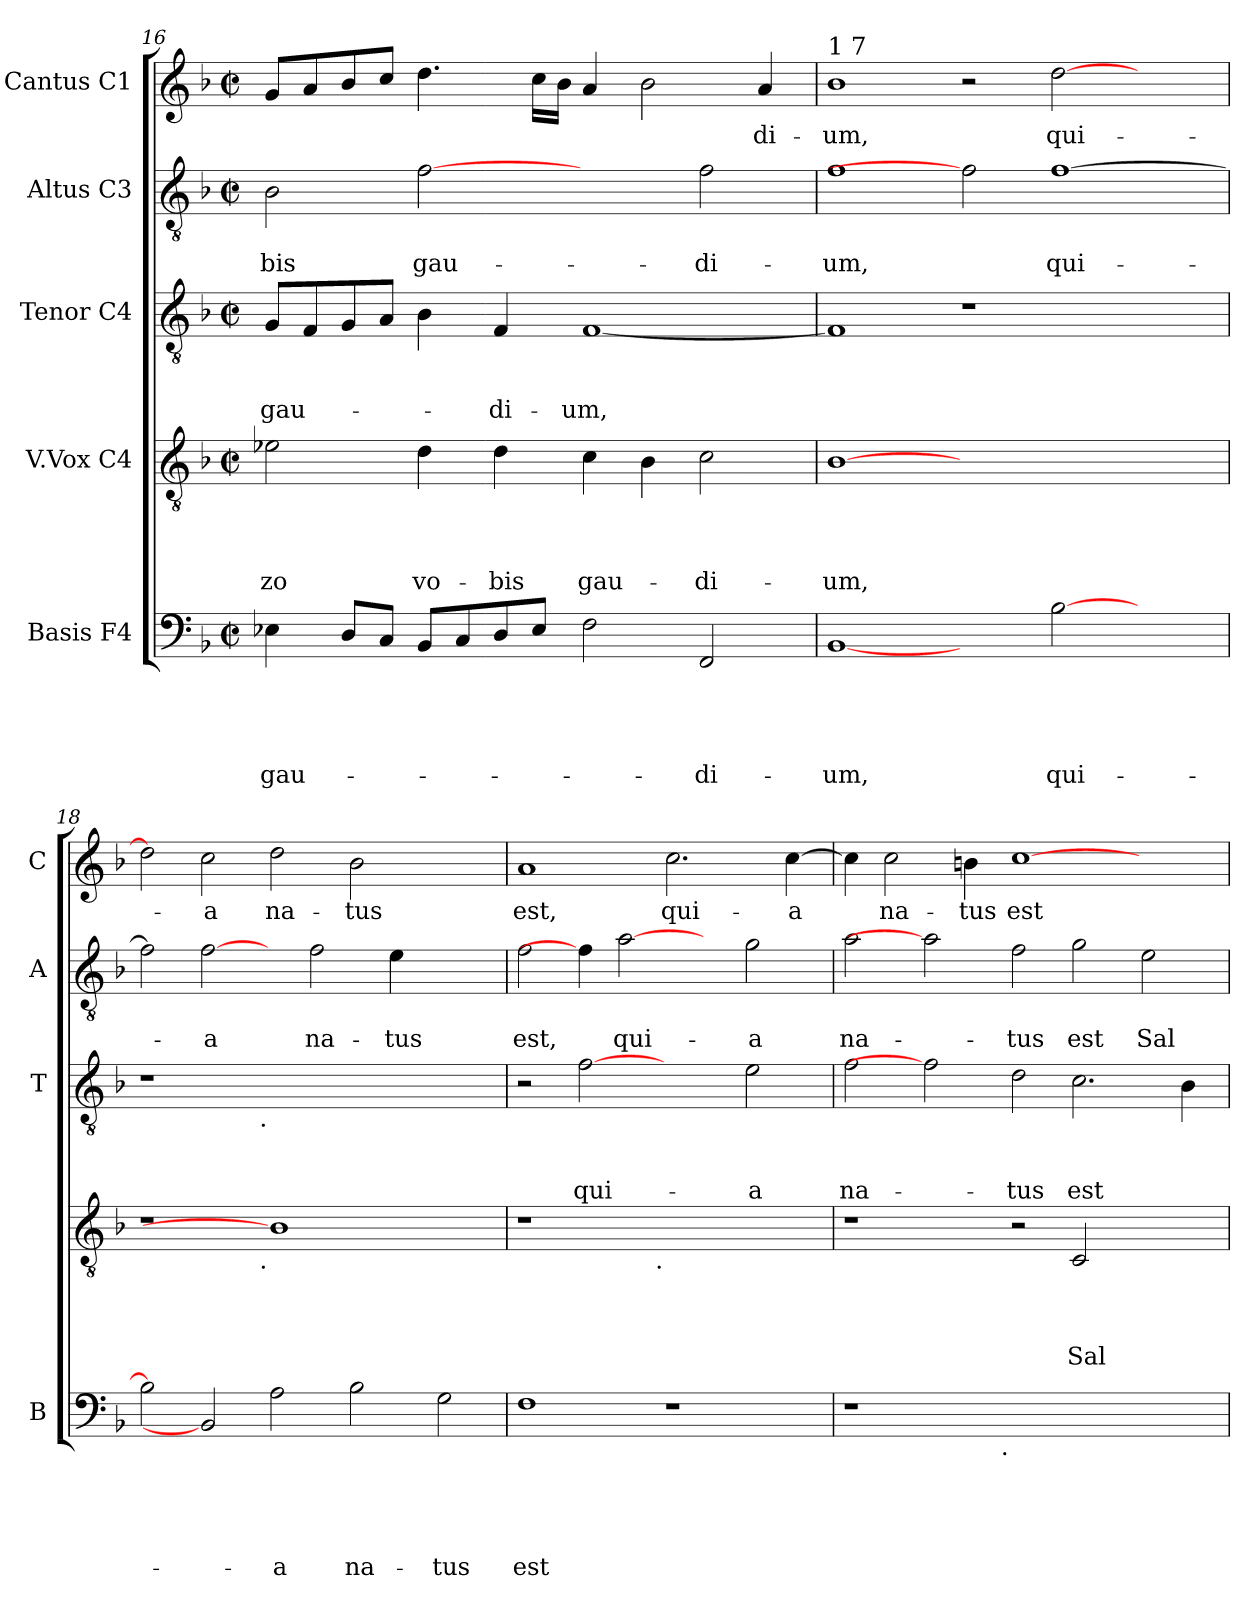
**kern	**text	**text	**text	**text	**text	**kern	**text	**text	**text	**text	**kern	**text	**text	**text	**kern	**text	**text	**kern	**text
*part5	*part5	*part5	*part5	*part5	*part5	*part4	*part4	*part4	*part4	*part4	*part3	*part3	*part3	*part3	*part2	*part2	*part2	*part1	*part1
*staff5	*staff5	*staff5	*staff5	*staff5	*staff5	*staff4	*staff4	*staff4	*staff4	*staff4	*staff3	*staff3	*staff3	*staff3	*staff2	*staff2	*staff2	*staff1	*staff1
*I"Basis F4	*	*	*	*	*	*I"V.Vox C4	*	*	*	*	*I"Tenor C4	*	*	*	*I"Altus C3	*	*	*I"Cantus C1	*
*I'B	*	*	*	*	*	*	*	*	*	*	*I'T	*	*	*	*I'A	*	*	*I'C	*
*clefF4	*	*	*	*	*	*clefGv2	*	*	*	*	*clefGv2	*	*	*	*clefGv2	*	*	*clefG2	*
*k[b-]	*	*	*	*	*	*k[b-]	*	*	*	*	*k[b-]	*	*	*	*k[b-]	*	*	*k[b-]	*
*F:	*	*	*	*	*	*F:	*	*	*	*	*F:	*	*	*	*F:	*	*	*F:	*
*M2/2	*	*	*	*	*	*M2/2	*	*	*	*	*M2/2	*	*	*	*M2/2	*	*	*M2/2	*
*met(c|)	*	*	*	*	*	*met(c|)	*	*	*	*	*met(c|)	*	*	*	*met(c|)	*	*	*met(c|)	*
=16	=16	=16	=16	=16	=16	=16	=16	=16	=16	=16	=16	=16	=16	=16	=16	=16	=16	=16	=16
!	!	!	!	!	!LO:LY:b	!	!	!	!	!LO:LY:b	!	!	!	!LO:LY:b	!	!	!LO:LY:b	!	!
4E-X\	.	.	.	.	gau-	2e-X\	.	.	.	-zo	8G/L	.	.	gau-	2B-\	.	-bis	8g/L	.
.	.	.	.	.	.	.	.	.	.	.	8F/	.	.	.	.	.	.	8a/	.
8D/L	.	.	.	.	.	.	.	.	.	.	8G/	.	.	.	.	.	.	8b-/	.
8C/J	.	.	.	.	.	.	.	.	.	.	8A/J	.	.	.	.	.	.	8cc/J	.
!	!	!	!	!	!	!	!	!	!	!LO:LY:b	!	!	!	!	!	!	!LO:LY:b	!	!
8BB-/L	.	.	.	.	.	4d\	.	.	.	vo-	4B-\	.	.	.	[2f	.	gau-	4.dd\	.
8C/	.	.	.	.	.	.	.	.	.	.	.	.	.	.	.	.	.	.	.
!	!	!	!	!	!	!	!	!	!	!LO:LY:b	!	!	!	!LO:LY:b	!	!	!	!	!
8D/	.	.	.	.	.	4d\	.	.	.	-bis	4F/	.	.	-di-	.	.	.	.	.
8E-/J	.	.	.	.	.	.	.	.	.	.	.	.	.	.	.	.	.	16cc\LL	.
.	.	.	.	.	.	.	.	.	.	.	.	.	.	.	.	.	.	16b-\JJ	.
!	!	!	!	!	!	!	!	!	!	!LO:LY:b	!	!	!	!LO:LY:b	!	!	!	!	!
2F\	.	.	.	.	.	4c\	.	.	.	gau-	[<1F	.	.	-um,	2ryy	.	.	4a/	.
.	.	.	.	.	.	4B-\	.	.	.	.	.	.	.	.	.	.	.	2b-\	.
!	!	!	!	!	!LO:LY:b	!	!	!	!	!LO:LY:b	!	!	!	!	!	!	!LO:LY:b	!	!
2FF/	.	.	.	.	-di-	2c\	.	.	.	-di-	.	.	.	.	2f\	.	-di-	.	.
!	!	!	!	!	!	!	!	!	!	!	!	!	!	!	!	!	!	!	!LO:LY:b
.	.	.	.	.	.	.	.	.	.	.	.	.	.	.	.	.	.	4a/	-di-
!!LO:LB:g=z
=17	=17	=17	=17	=17	=17	=17	=17	=17	=17	=17	=17	=17	=17	=17	=17	=17	=17	=17	=17
!	!	!	!	!	!	!	!	!	!	!	!	!	!	!	!	!	!	!LO:TX:a:t=1 7	!
!	!	!	!	!	!LO:LY:b	!	!	!	!	!LO:LY:b	!	!	!	!	!	!	!LO:LY:b	!	!LO:LY:b
[1BB-	.	.	.	.	-um,	[1B-	.	.	.	-um,	1F]	.	.	.	1f	.	-um,	1b-	-um,
2ryy	.	.	.	.	.	1.ryy	.	.	.	.	1r	.	.	.	2f]	.	.	2r	.
!	!	!	!	!	!LO:LY:b	!	!	!	!	!	!	!	!	!	!	!	!LO:LY:b	!	!LO:LY:b
[>2B-\	.	.	.	.	qui-	.	.	.	.	.	.	.	.	.	[>1f	.	qui-	[>2dd\	qui-
2ryy	.	.	.	.	.	.	.	.	.	.	2ryy	.	.	.	.	.	.	2ryy	.
=18	=18	=18	=18	=18	=18	=18	=18	=18	=18	=18	=18	=18	=18	=18	=18	=18	=18	=18	=18
*	*	*	*	*	*	*^	*	*	*	*	*^	*	*	*	*	*	*	*	*
2B-\]	.	.	.	.	.	1r	2ryy	.	.	.	.	1r	2ryy	.	.	.	2f\]	.	.	2dd\]	.
!	!	!	!	!	!	!	!	!	!	!	!	!	!	!	!	!	!	!	!LO:LY:b	!	!LO:LY:b
2BB-]	.	.	.	.	.	.	4...ryy	.	.	.	.	.	4...ryy	.	.	.	[2f\	.	-a	2cc\	-a
!	!	!	!	!	!	!	!	!	!	!	!	!	!LO:TX:b:t=.	!	!	!	!	!	!	!	!
!	!	!	!	!	!	!	!LO:TX:b:t=.	!	!	!	!	!	!	!	!	!	!	!	!	!	!
.	.	.	.	.	.	.	1ryy	.	.	.	.	.	1ryy	.	.	.	.	.	.	.	.
!	!	!	!	!	!LO:LY:b	!	!	!	!	!	!	!	!	!	!	!	!	!	!	!	!LO:LY:b
2A\	.	.	.	.	-a	1B-]	.	.	.	.	.	1.ryy	.	.	.	.	4ryy	.	.	2dd\	na-
!	!	!	!	!	!	!	!	!	!	!	!	!	!	!	!	!	!	!	!LO:LY:b	!	!
.	.	.	.	.	.	.	.	.	.	.	.	.	.	.	.	.	2f\	.	na-	.	.
!	!	!	!	!	!LO:LY:b	!	!	!	!	!	!	!	!	!	!	!	!	!	!	!	!LO:LY:b
2B-\	.	.	.	.	na-	.	.	.	.	.	.	.	.	.	.	.	.	.	.	2b-\	-tus
!	!	!	!	!	!	!	!	!	!	!	!	!	!	!	!	!	!	!	!LO:LY:b	!	!
.	.	.	.	.	.	.	.	.	.	.	.	.	.	.	.	.	4e\	.	-tus	.	.
.	.	.	.	.	.	.	2ryy	.	.	.	.	.	2ryy	.	.	.	.	.	.	.	.
!	!	!	!	!	!LO:LY:b	!	!	!	!	!	!	!	!	!	!	!	!	!	!	!	!
2G\	.	.	.	.	-tus	2ryy	.	.	.	.	.	.	.	.	.	.	2ryy	.	.	2ryy	.
.	.	.	.	.	.	.	32ryy	.	.	.	.	.	32ryy	.	.	.	.	.	.	.	.
=19	=19	=19	=19	=19	=19	=19	=19	=19	=19	=19	=19	=19	=19	=19	=19	=19	=19	=19	=19	=19	=19
!	!	!	!	!	!LO:LY:b	!	!	!	!	!	!	!	!	!	!	!	!	!	!LO:LY:b	!	!LO:LY:b
*	*	*	*	*	*	*	*	*	*	*	*	*v	*v	*	*	*	*	*	*	*	*
1F	.	.	.	.	est	1r	2ryy	.	.	.	.	2r	.	.	.	2f\	.	est,	1a	est,
!	!	!	!	!	!	!	!	!	!	!	!	!	!	!	!LO:LY:b	!	!	!	!	!
.	.	.	.	.	.	.	4...ryy	.	.	.	.	[2f	.	.	qui-	4f\]	.	.	.	.
!	!	!	!	!	!	!	!	!	!	!	!	!	!	!	!	!	!	!LO:LY:b	!	!
.	.	.	.	.	.	.	.	.	.	.	.	.	.	.	.	[2a	.	qui-	.	.
!	!	!	!	!	!	!	!LO:TX:b:t=.	!	!	!	!	!	!	!	!	!	!	!	!	!
.	.	.	.	.	.	.	1ryy	.	.	.	.	.	.	.	.	.	.	.	.	.
!	!	!	!	!	!	!	!	!	!	!	!	!	!	!	!	!	!	!	!	!LO:LY:b
1r	.	.	.	.	.	1ryy	.	.	.	.	.	2ryy	.	.	.	.	.	.	2.cc\	qui-
.	.	.	.	.	.	.	.	.	.	.	.	.	.	.	.	4ryy	.	.	.	.
!	!	!	!	!	!	!	!	!	!	!	!	!	!	!	!LO:LY:b	!	!	!LO:LY:b	!	!
.	.	.	.	.	.	.	.	.	.	.	.	2e\	.	.	-a	2g\	.	-a	.	.
!	!	!	!	!	!	!	!	!	!	!	!	!	!	!	!	!	!	!	!	!LO:LY:b
.	.	.	.	.	.	.	.	.	.	.	.	.	.	.	.	.	.	.	[>4cc\	-a
.	.	.	.	.	.	.	32ryy	.	.	.	.	.	.	.	.	.	.	.	.	.
=20	=20	=20	=20	=20	=20	=20	=20	=20	=20	=20	=20	=20	=20	=20	=20	=20	=20	=20	=20	=20
!	!	!	!	!	!	!	!	!	!	!	!	!	!	!	!LO:LY:b	!	!	!LO:LY:b	!	!
*^	*	*	*	*	*	*v	*v	*	*	*	*	*	*	*	*	*	*	*	*	*
1r	2ryy	.	.	.	.	.	1r	.	.	.	.	2f\	.	.	na-	2a\	.	na-	4cc\]	.
!	!	!	!	!	!	!	!	!	!	!	!	!	!	!	!	!	!	!	!	!LO:LY:b
.	.	.	.	.	.	.	.	.	.	.	.	.	.	.	.	.	.	.	2cc\	na-
.	4...ryy	.	.	.	.	.	.	.	.	.	.	2f]	.	.	.	2a]	.	.	.	.
!	!	!	!	!	!	!	!	!	!	!	!	!	!	!	!	!	!	!	!	!LO:LY:b
.	.	.	.	.	.	.	.	.	.	.	.	.	.	.	.	.	.	.	4bn\	-tus
!	!LO:TX:b:t=.	!	!	!	!	!	!	!	!	!	!	!	!	!	!	!	!	!	!	!
.	1ryy	.	.	.	.	.	.	.	.	.	.	.	.	.	.	.	.	.	.	.
!	!	!	!	!	!	!	!	!	!	!	!	!	!	!	!LO:LY:b	!	!	!LO:LY:b	!	!LO:LY:b
1.ryy	.	.	.	.	.	.	2r	.	.	.	.	2d\	.	.	-tus	2f\	.	-tus	[>1cc	est
!	!	!	!	!	!	!	!	!	!	!	!LO:LY:b	!	!	!	!LO:LY:b	!	!	!LO:LY:b	!	!
.	.	.	.	.	.	.	2C/	.	.	.	Sal-	2.c\	.	.	est	2g\	.	est	.	.
.	2ryy	.	.	.	.	.	.	.	.	.	.	.	.	.	.	.	.	.	.	.
!	!	!	!	!	!	!	!	!	!	!	!	!	!	!	!	!	!	!LO:LY:b	!	!
.	.	.	.	.	.	.	2ryy	.	.	.	.	.	.	.	.	2e\	.	Sal-	2ryy	.
.	.	.	.	.	.	.	.	.	.	.	.	4B-\	.	.	.	.	.	.	.	.
.	32ryy	.	.	.	.	.	.	.	.	.	.	.	.	.	.	.	.	.	.	.
*v	*v	*	*	*	*	*	*	*	*	*	*	*	*	*	*	*	*	*	*	*
=	=	=	=	=	=	=	=	=	=	=	=	=	=	=	=	=	=	=	=
*-	*-	*-	*-	*-	*-	*-	*-	*-	*-	*-	*-	*-	*-	*-	*-	*-	*-	*-	*-
